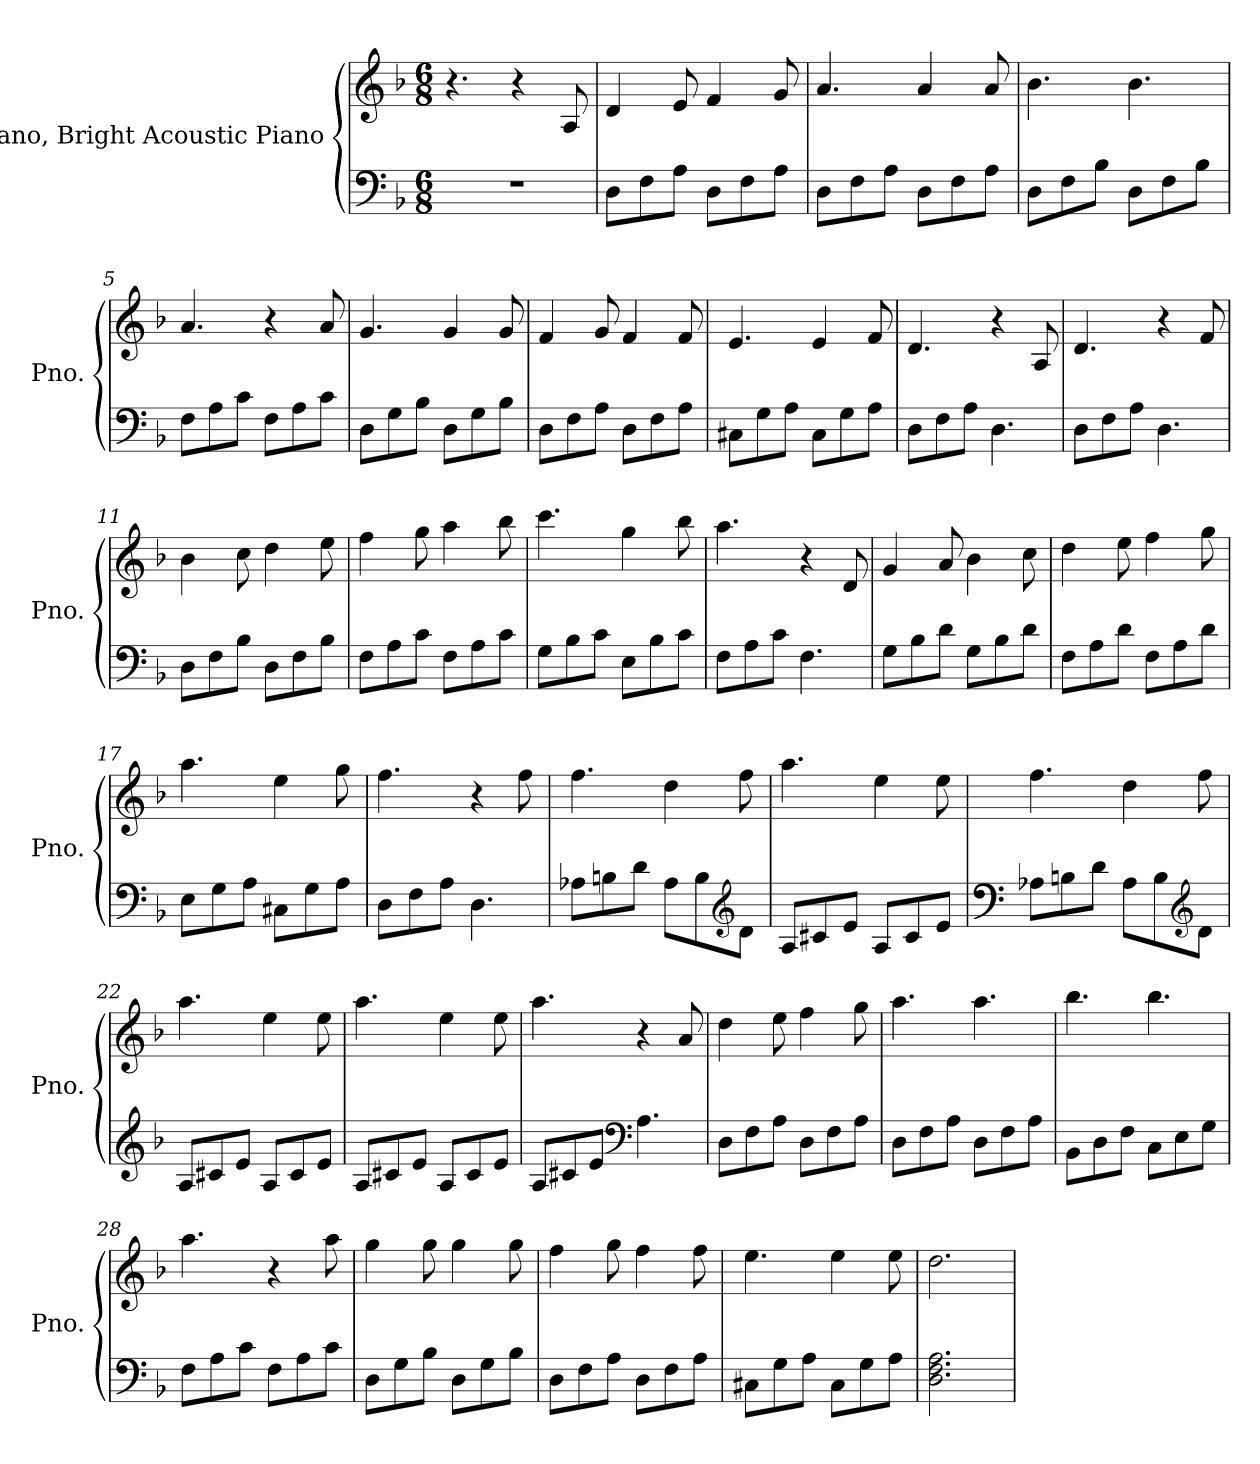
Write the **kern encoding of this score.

**kern	**kern
*part2	*part1
*staff2	*staff1
*I"Piano, Bright Acoustic Piano	*I"Piano, Bright Acoustic Piano
*I'Pno.	*I'Pno.
*clefF4	*clefG2
*k[b-]	*k[b-]
*M6/8	*M6/8
*MM100	*MM100
=1	=1
2.r	4.r
.	4r
.	8A/
=2	=2
8D\L	4d/
8F\	.
8A\J	8e/
8D\L	4f/
8F\	.
8A\J	8g/
=3	=3
8D\L	4.a/
8F\	.
8A\J	.
8D\L	4a/
8F\	.
8A\J	8a/
=4	=4
8D\L	4.b-\
8F\	.
8B-\J	.
8D\L	4.b-\
8F\	.
8B-\J	.
!!LO:LB:g=z
=5	=5
8F\L	4.a/
8A\	.
8c\J	.
8F\L	4r
8A\	.
8c\J	8a/
=6	=6
8D\L	4.g/
8G\	.
8B-\J	.
8D\L	4g/
8G\	.
8B-\J	8g/
=7	=7
8D\L	4f/
8F\	.
8A\J	8g/
8D\L	4f/
8F\	.
8A\J	8f/
=8	=8
8C#X\L	4.e/
8G\	.
8A\J	.
8C#\L	4e/
8G\	.
8A\J	8f/
=9	=9
8D\L	4.d/
8F\	.
8A\J	.
4.D\	4r
.	8A/
=10	=10
8D\L	4.d/
8F\	.
8A\J	.
4.D\	4r
.	8f/
!!LO:LB:g=z
=11	=11
8D\L	4b-\
8F\	.
8B-\J	8cc\
8D\L	4dd\
8F\	.
8B-\J	8ee\
=12	=12
8F\L	4ff\
8A\	.
8c\J	8gg\
8F\L	4aa\
8A\	.
8c\J	8bb-\
=13	=13
8G\L	4.ccc\
8B-\	.
8c\J	.
8E\L	4gg\
8B-\	.
8c\J	8bb-\
=14	=14
8F\L	4.aa\
8A\	.
8c\J	.
4.F\	4r
.	8d/
=15	=15
8G\L	4g/
8B-\	.
8d\J	8a/
8G\L	4b-\
8B-\	.
8d\J	8cc\
=16	=16
8F\L	4dd\
8A\	.
8d\J	8ee\
8F\L	4ff\
8A\	.
8d\J	8gg\
!!LO:LB:g=z
=17	=17
8E\L	4.aa\
8G\	.
8A\J	.
8C#X\L	4ee\
8G\	.
8A\J	8gg\
=18	=18
8D\L	4.ff\
8F\	.
8A\J	.
4.D\	4r
.	8ff\
=19	=19
8A-X\L	4.ff\
8Bn\	.
8d\J	.
8A-\L	4dd\
8B\	.
*clefG2	*
8d\J	8ff\
=20	=20
8A/L	4.aa\
8c#X/	.
8e/J	.
8A/L	4ee\
8c#/	.
8e/J	8ee\
=21	=21
*clefF4	*
8A-X\L	4.ff\
8Bn\	.
8d\J	.
8A-\L	4dd\
8B\	.
*clefG2	*
8d\J	8ff\
!!LO:LB:g=z
=22	=22
8A/L	4.aa\
8c#X/	.
8e/J	.
8A/L	4ee\
8c#/	.
8e/J	8ee\
=23	=23
8A/L	4.aa\
8c#X/	.
8e/J	.
8A/L	4ee\
8c#/	.
8e/J	8ee\
=24	=24
8A/L	4.aa\
8c#X/	.
8e/J	.
*clefF4	*
4.A\	4r
.	8a/
=25	=25
8D\L	4dd\
8F\	.
8A\J	8ee\
8D\L	4ff\
8F\	.
8A\J	8gg\
=26	=26
8D\L	4.aa\
8F\	.
8A\J	.
8D\L	4.aa\
8F\	.
8A\J	.
!!LO:LB:g=z
=27	=27
8BB-\L	4.bb-\
8D\	.
8F\J	.
8C\L	4.bb-\
8E\	.
8G\J	.
=28	=28
8F\L	4.aa\
8A\	.
8c\J	.
8F\L	4r
8A\	.
8c\J	8aa\
=29	=29
8D\L	4gg\
8G\	.
8B-\J	8gg\
8D\L	4gg\
8G\	.
8B-\J	8gg\
=30	=30
8D\L	4ff\
8F\	.
8A\J	8gg\
8D\L	4ff\
8F\	.
8A\J	8ff\
=31	=31
8C#X\L	4.ee\
8G\	.
8A\J	.
8C#\L	4ee\
8G\	.
8A\J	8ee\
=32	=32
2.D\ 2.F\ 2.A\	2.dd\
=	=
*-	*-
